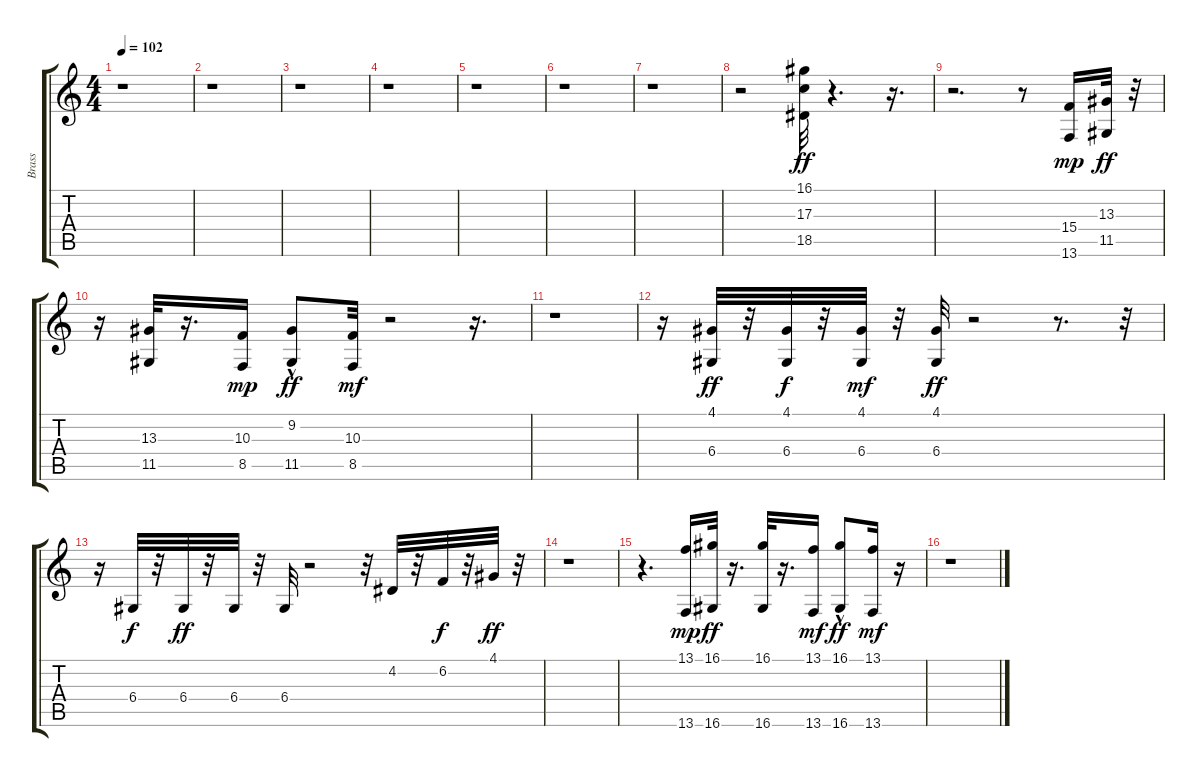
\track ("Brass" "Brass") {instrument brasssection}
\staff {score tabs}
\tuning (E4 B3 G3 D3 A2 E2) {hide}
\ts (4 4)
\tempo 102
\clef g2
\ks c
r.1{dy mf} |
r.1 |
r.1 |
r.1 |
r.1 |
r.1 |
r.1 |
r.2 (16.1 17.3 18.5).32{dy ff} r.4{d} r.16{d} |
r.2{d} r.8 (15.4 13.6).16{dy mp} (13.3 11.5).32{dy ff} r.32 |
r.16 (13.3 11.5).32 r.16{d} (10.3 8.5).16{dy mp} (9.2 11.5{hac}).8{dy ff} (10.3 8.5).32{dy mf} r.2 r.16{d} |
r.1 |
r.16 (4.1 6.4).32{dy ff} r.32 (4.1 6.4).32{dy f} r.32 (4.1 6.4).32{dy mf} r.32 (4.1 6.4).32{dy ff} r.2 r.8{d} r.32 |
r.16 6.4.32{dy f} r.32 6.4.32{dy ff} r.32 6.4.32 r.32 6.4.32 r.2 r.32 4.2.32 r.32 6.2.32{dy f} r.32 4.1.32{dy ff} r.32 |
r.1 |
r.4{d} (13.1 13.6).16{dy mp} (16.1 16.6).32{dy ff} r.16{d} (16.1 16.6).32 r.16{d} (13.1 13.6).16{dy mf} (16.1 16.6{hac}).8{dy ff} (13.1 13.6).16{dy mf} r.16 |
r.1
